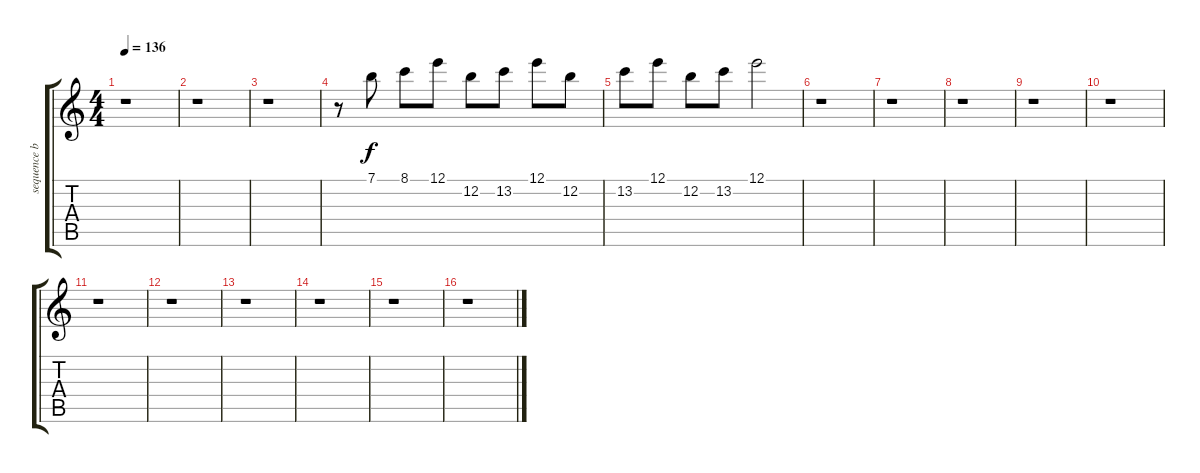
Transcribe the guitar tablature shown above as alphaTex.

\track ("sequence by Andre the Boogiman" "sequence b") {instrument electricguitarjazz}
\staff {score tabs}
\tuning (E4 B3 G3 D3 A2 E2) {hide}
\ts (4 4)
\tempo 136
\clef g2
\ks c
r.1{dy f} |
r.1 |
r.1 |
r.8 7.1.8 8.1.8 12.1.8 12.2.8 13.2.8 12.1.8 12.2.8 |
13.2.8 12.1.8 12.2.8 13.2.8 12.1.2 |
r.1 |
r.1 |
r.1 |
r.1 |
r.1 |
r.1 |
r.1 |
r.1 |
r.1 |
r.1 |
r.1
